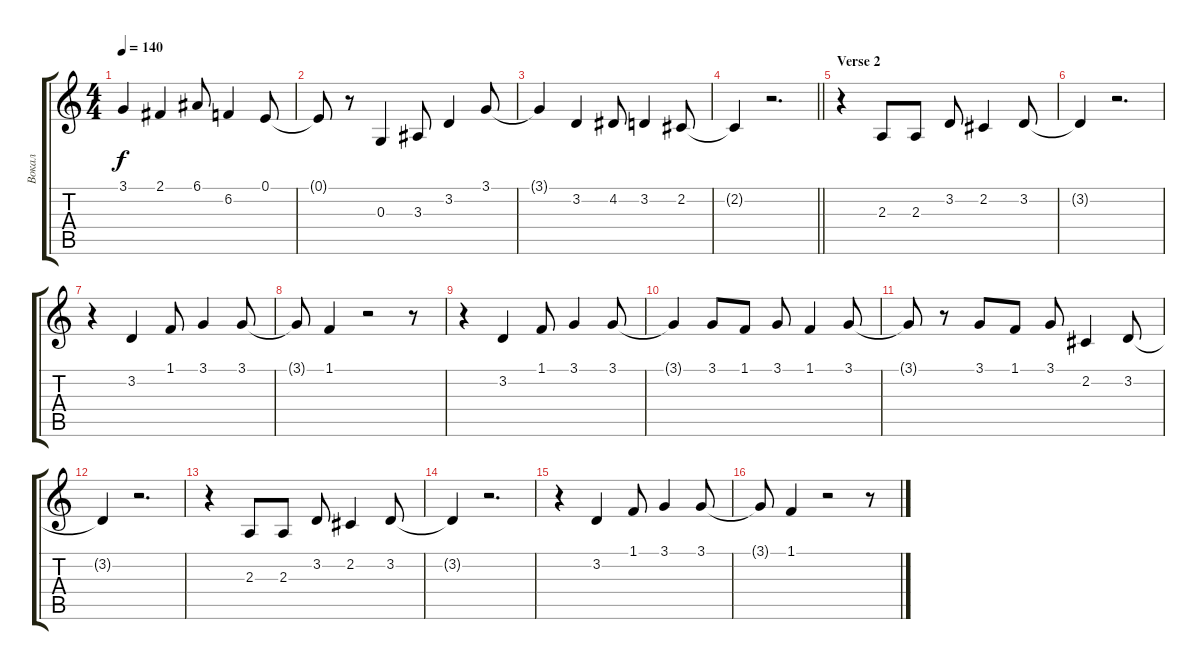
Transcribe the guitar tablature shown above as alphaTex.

\track ("Вокал" "Вокал") {instrument fx5brightness}
\staff {score tabs}
\tuning (E4 B3 G3 D3 A2 E2) {hide}
\ts (4 4)
\tempo 140
\clef g2
\ks c
3.1{t}.4{dy f} 2.1.4 6.1.8 6.2.4 0.1.8 |
0.1{t}.8 r.8 0.3.4 3.3.8 3.2.4 3.1.8 |
3.1{t}.4 3.2.4 4.2.8 3.2.4 2.2.8 |
\barLineRight lightlight
2.2{t}.4 r.2{d} |
\section ("" "Verse 2")
r.4 2.3.8 2.3.8 3.2.8 2.2.4 3.2.8 |
3.2{t}.4 r.2{d} |
r.4 3.2.4 1.1.8 3.1.4 3.1.8 |
3.1{t}.8 1.1.4 r.2 r.8 |
r.4 3.2.4 1.1.8 3.1.4 3.1.8 |
3.1{t}.4 3.1.8 1.1.8 3.1.8 1.1.4 3.1.8 |
3.1{t}.8 r.8 3.1.8 1.1.8 3.1.8 2.2.4 3.2.8 |
3.2{t}.4 r.2{d} |
r.4 2.3.8 2.3.8 3.2.8 2.2.4 3.2.8 |
3.2{t}.4 r.2{d} |
r.4 3.2.4 1.1.8 3.1.4 3.1.8 |
3.1{t}.8 1.1.4 r.2 r.8
